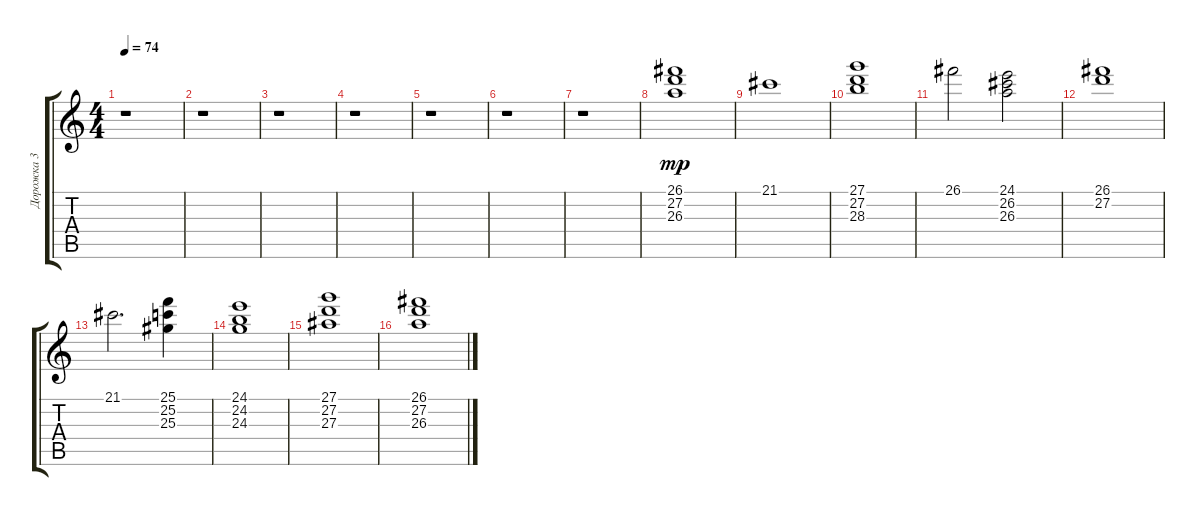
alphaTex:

\track ("Дорожка 3" "Дорожка 3") {instrument rockorgan}
\staff {score tabs}
\tuning (E4 B3 G3 D3 A2 E2) {hide}
\ts (4 4)
\tempo 74
\clef g2
\ks c
r.1{dy mp} |
r.1 |
r.1 |
r.1 |
r.1 |
r.1 |
r.1 |
(26.1 27.2 26.3).1 |
21.1.1 |
(27.1 27.2 28.3).1 |
26.1.2 (24.1 26.2 26.3).2 |
(26.1 27.2).1 |
21.1.2{d} (25.1 25.2 25.3).4 |
(24.1 24.2 24.3).1 |
(27.1 27.2 27.3).1 |
(26.1 27.2 26.3).1
